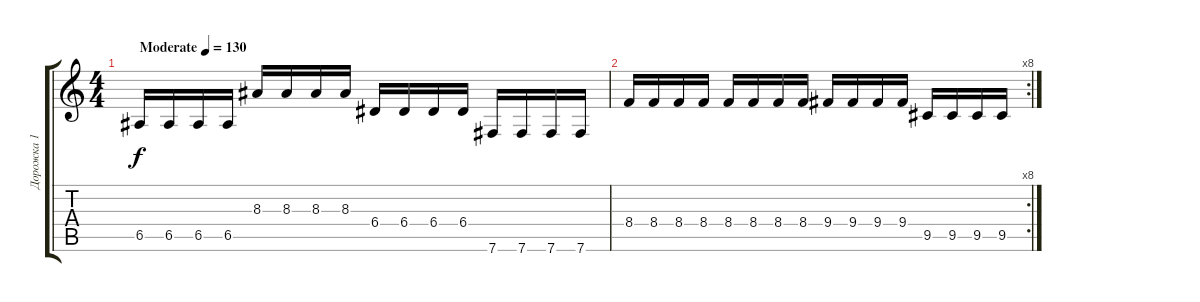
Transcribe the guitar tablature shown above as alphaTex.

\track ("Дорожка 1" "Дорожка 1") {instrument overdrivenguitar}
\staff {score tabs}
\tuning (B3 Gb3 D3 A2 E2 B1) {hide}
\ts (4 4)
\tempo (130 "Moderate")
\clef g2
\ks c
6.5.16{dy f instrument overdrivenguitar} 6.5.16 6.5.16 6.5.16 8.3.16 8.3.16 8.3.16 8.3.16 6.4.16 6.4.16 6.4.16 6.4.16 7.6.16 7.6.16 7.6.16 7.6.16 |
\rc 8
8.4.16 8.4.16 8.4.16 8.4.16 8.4.16 8.4.16 8.4.16 8.4.16 9.4.16 9.4.16 9.4.16 9.4.16 9.5.16 9.5.16 9.5.16 9.5.16
